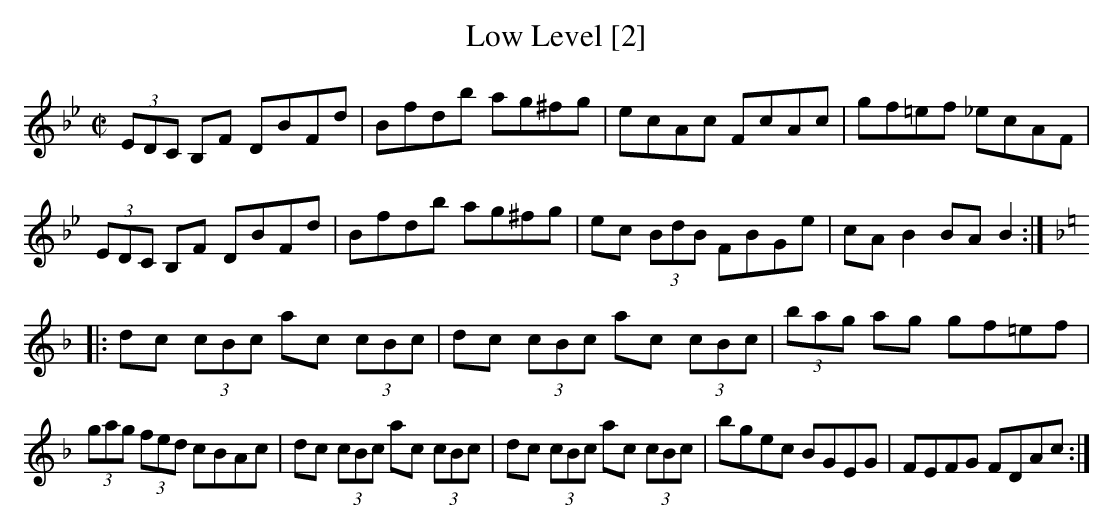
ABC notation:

X:1
T: Low Level [2]
L: 1/8
M: C|
K: Bb
(3EDC B,F DBFd|Bfdb ag^fg|ecAc FcAc|gf=ef _ecAF|
(3EDC B,F DBFd|Bfdb ag^fg|ec (3BdB FBGe|cA B2 BA B2 :|
K: F
|:dc (3cBc ac (3cBc|dc (3cBc ac (3cBc|(3bag ag gf=ef|
(3gag (3fed cBAc|dc (3cBc ac (3cBc|dc (3cBc ac (3cBc|\
bgec BGEG|FEFG FDAc :|
